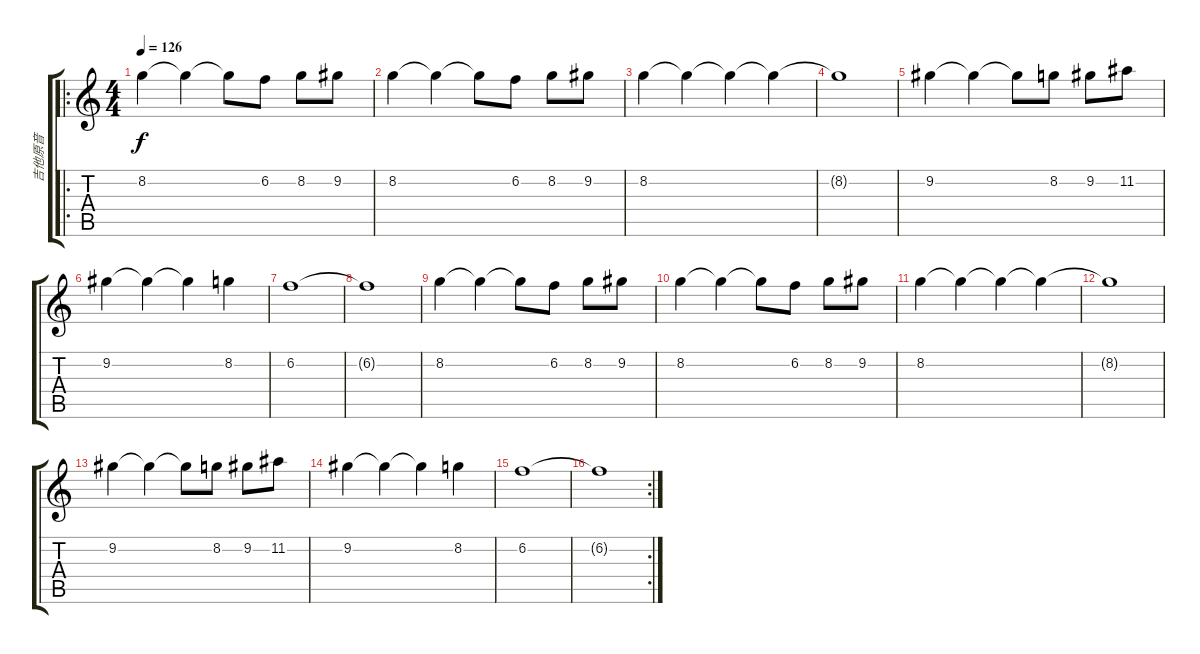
\track ("吉他原音" "吉他原音") {instrument electricguitarclean}
\staff {score tabs}
\tuning (E4 B3 G3 D3 A2 E2) {hide}
\ro
\ts (4 4)
\tempo 126
\clef g2
\ks c
8.2.4{dy f} 8.2{t}.4 8.2{t}.8 6.2.8 8.2.8 9.2.8 |
8.2.4 8.2{t}.4 8.2{t}.8 6.2.8 8.2.8 9.2.8 |
8.2.4 8.2{t}.4 8.2{t}.4 8.2{t}.4 |
8.2{t}.1 |
9.2.4 9.2{t}.4 9.2{t}.8 8.2.8 9.2.8 11.2.8 |
9.2.4 9.2{t}.4 9.2{t}.4 8.2.4 |
6.2.1 |
6.2{t}.1 |
8.2.4 8.2{t}.4 8.2{t}.8 6.2.8 8.2.8 9.2.8 |
8.2.4 8.2{t}.4 8.2{t}.8 6.2.8 8.2.8 9.2.8 |
8.2.4 8.2{t}.4 8.2{t}.4 8.2{t}.4 |
8.2{t}.1 |
9.2.4 9.2{t}.4 9.2{t}.8 8.2.8 9.2.8 11.2.8 |
9.2.4 9.2{t}.4 9.2{t}.4 8.2.4 |
6.2.1 |
\rc 2
6.2{t}.1
